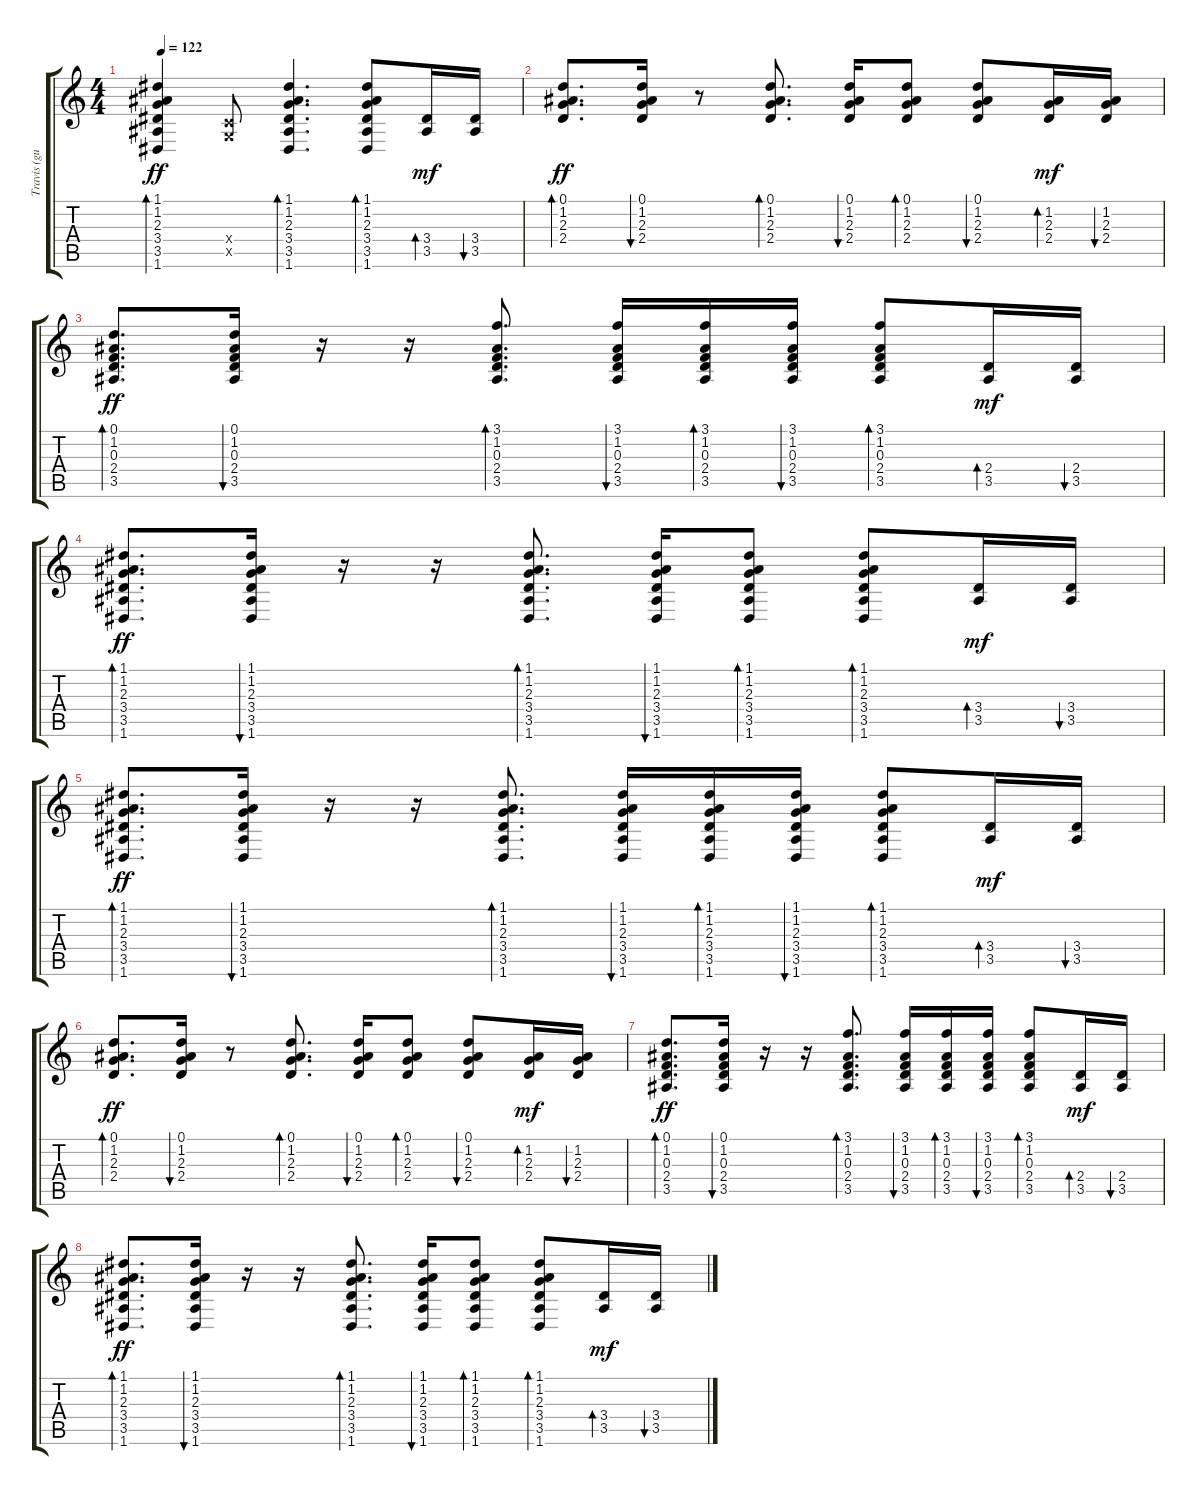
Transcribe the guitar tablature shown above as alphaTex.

\track ("Travis (guitar)" "Travis (gu") {instrument acousticguitarsteel}
\staff {score tabs}
\tuning (D4 A3 F3 C3 G2 D2) {hide}
\ts (4 4)
\tempo 122
\clef g2
\ks c
(1.1 1.2 2.3 3.4 3.5 1.6).4{bd 120 dy ff} (0.4{x} 0.5{x}).8 (1.1 1.2 2.3 3.4 3.5 1.6).4{d bd 120} (1.1 1.2 2.3 3.4 3.5 1.6).8{bd 120} (3.4 3.5).16{bd 120 dy mf} (3.4 3.5).16{bu 120} |
(0.1 1.2 2.3 2.4).8{d bd 120 dy ff} (0.1 1.2 2.3 2.4).16{bu 120} r.8 (0.1 1.2 2.3 2.4).8{d bd 120} (0.1 1.2 2.3 2.4).16{bu 120} (0.1 1.2 2.3 2.4).8{bd 120} (0.1 1.2 2.3 2.4).8{bu 120} (1.2 2.3 2.4).16{bd 120 dy mf} (1.2 2.3 2.4).16{bu 120} |
(0.1 1.2 0.3 2.4 3.5).8{d bd 120 dy ff} (0.1 1.2 0.3 2.4 3.5).16{bu 120} r.16 r.16 (3.1 1.2 0.3 2.4 3.5).8{d bd 120} (3.1 1.2 0.3 2.4 3.5).16{bu 120} (3.1 1.2 0.3 2.4 3.5).16{bd 120} (3.1 1.2 0.3 2.4 3.5).16{bu 120} (3.1 1.2 0.3 2.4 3.5).8{bd 120} (2.4 3.5).16{bd 120 dy mf} (2.4 3.5).16{bu 120} |
(1.1 1.2 2.3 3.4 3.5 1.6).8{d bd 120 dy ff} (1.1 1.2 2.3 3.4 3.5 1.6).16{bu 120} r.16 r.16 (1.1 1.2 2.3 3.4 3.5 1.6).8{d bd 120} (1.1 1.2 2.3 3.4 3.5 1.6).16{bu 120} (1.1 1.2 2.3 3.4 3.5 1.6).8{bd 120} (1.1 1.2 2.3 3.4 3.5 1.6).8{bd 120} (3.4 3.5).16{bd 120 dy mf} (3.4 3.5).16{bu 120} |
(1.1 1.2 2.3 3.4 3.5 1.6).8{d bd 120 dy ff} (1.1 1.2 2.3 3.4 3.5 1.6).16{bu 120} r.16 r.16 (1.1 1.2 2.3 3.4 3.5 1.6).8{d bd 120} (1.1 1.2 2.3 3.4 3.5 1.6).16{bu 120} (1.1 1.2 2.3 3.4 3.5 1.6).16{bd 120} (1.1 1.2 2.3 3.4 3.5 1.6).16{bu 120} (1.1 1.2 2.3 3.4 3.5 1.6).8{bd 120} (3.4 3.5).16{bd 120 dy mf} (3.4 3.5).16{bu 120} |
(0.1 1.2 2.3 2.4).8{d bd 120 dy ff} (0.1 1.2 2.3 2.4).16{bu 120} r.8 (0.1 1.2 2.3 2.4).8{d bd 120} (0.1 1.2 2.3 2.4).16{bu 120} (0.1 1.2 2.3 2.4).8{bd 120} (0.1 1.2 2.3 2.4).8{bu 120} (1.2 2.3 2.4).16{bd 120 dy mf} (1.2 2.3 2.4).16{bu 120} |
(0.1 1.2 0.3 2.4 3.5).8{d bd 120 dy ff} (0.1 1.2 0.3 2.4 3.5).16{bu 120} r.16 r.16 (3.1 1.2 0.3 2.4 3.5).8{d bd 120} (3.1 1.2 0.3 2.4 3.5).16{bu 120} (3.1 1.2 0.3 2.4 3.5).16{bd 120} (3.1 1.2 0.3 2.4 3.5).16{bu 120} (3.1 1.2 0.3 2.4 3.5).8{bd 120} (2.4 3.5).16{bd 120 dy mf} (2.4 3.5).16{bu 120} |
(1.1 1.2 2.3 3.4 3.5 1.6).8{d bd 120 dy ff} (1.1 1.2 2.3 3.4 3.5 1.6).16{bu 120} r.16 r.16 (1.1 1.2 2.3 3.4 3.5 1.6).8{d bd 120} (1.1 1.2 2.3 3.4 3.5 1.6).16{bu 120} (1.1 1.2 2.3 3.4 3.5 1.6).8{bd 120} (1.1 1.2 2.3 3.4 3.5 1.6).8{bd 120} (3.4 3.5).16{bd 120 dy mf} (3.4 3.5).16{bu 120}
